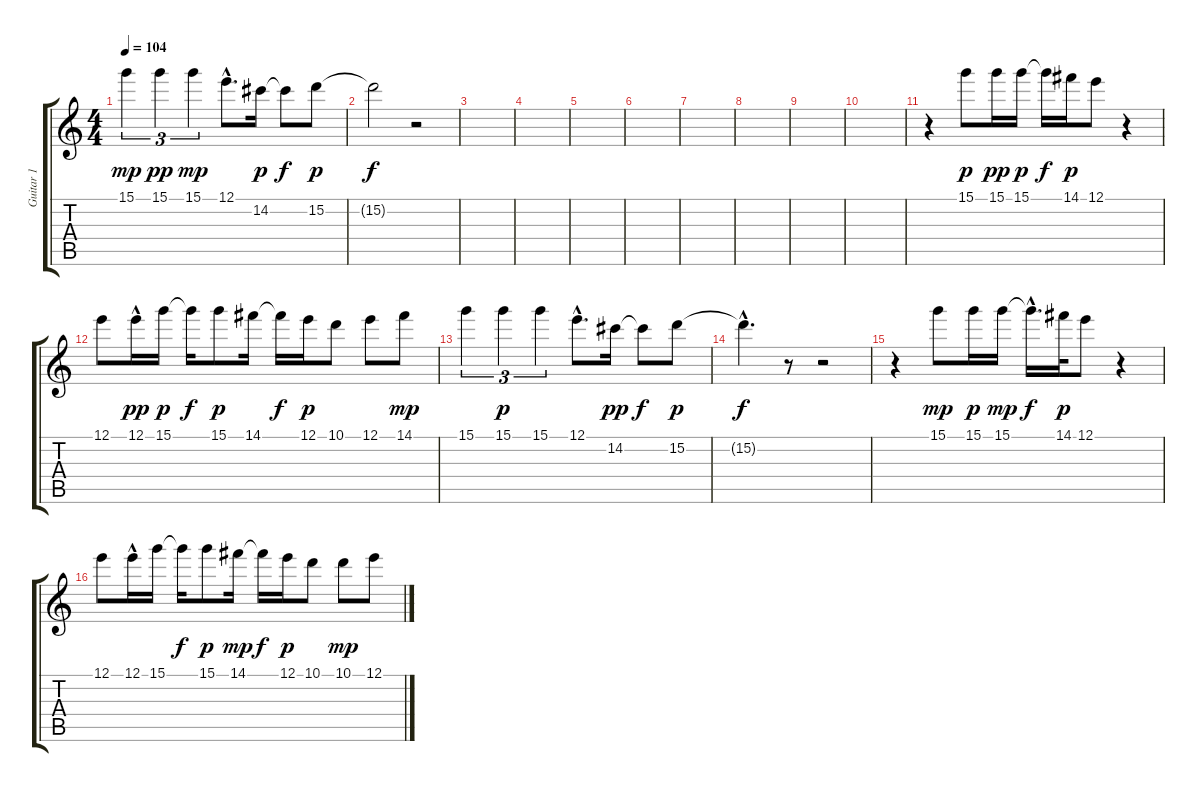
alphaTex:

\track ("Guitar 1" "Guitar 1") {instrument acousticguitarnylon}
\staff {score tabs}
\tuning (E4 B3 G3 D3 A2 E2) {hide}
\ts (4 4)
\tempo 104
\clef g2
\ks c
15.1.4{tu (3 2) dy mp} 15.1.4{tu (3 2) dy pp} 15.1.4{tu (3 2) dy mp} 12.1{hac}.8{d} 14.2.16{dy p} 14.2{t}.8{dy f} 15.2.8{dy p} |
15.2{t}.2{dy f} r.2 |
|
|
|
|
|
|
|
|
r.4 15.1.8{dy p} 15.1.16{dy pp} 15.1.16{dy p} 15.1{t}.16{dy f} 14.1.16{dy p} 12.1.8 r.4 |
12.1.8 12.1{hac}.16{dy pp} 15.1.16{dy p} 15.1{t}.16{dy f} 15.1.8{dy p} 14.1.16 14.1{t}.16{dy f} 12.1.16{dy p} 10.1.8 12.1.8 14.1.8{dy mp} |
15.1.4{tu (3 2)} 15.1.4{tu (3 2) dy p} 15.1.4{tu (3 2)} 12.1{hac}.8{d} 14.2.16{dy pp} 14.2{t}.8{dy f} 15.2.8{dy p} |
15.2{hac t}.4{d dy f} r.8 r.2 |
r.4 15.1.8{dy mp} 15.1.16{dy p} 15.1.16{dy mp} 15.1{hac t}.16{d dy f} 14.1.32{dy p} 12.1.8 r.4 |
12.1.8 12.1{hac}.16 15.1.16 15.1{t}.16{dy f} 15.1.8{dy p} 14.1.16{dy mp} 14.1{t}.16{dy f} 12.1.16{dy p} 10.1.8 10.1.8{dy mp} 12.1.8
